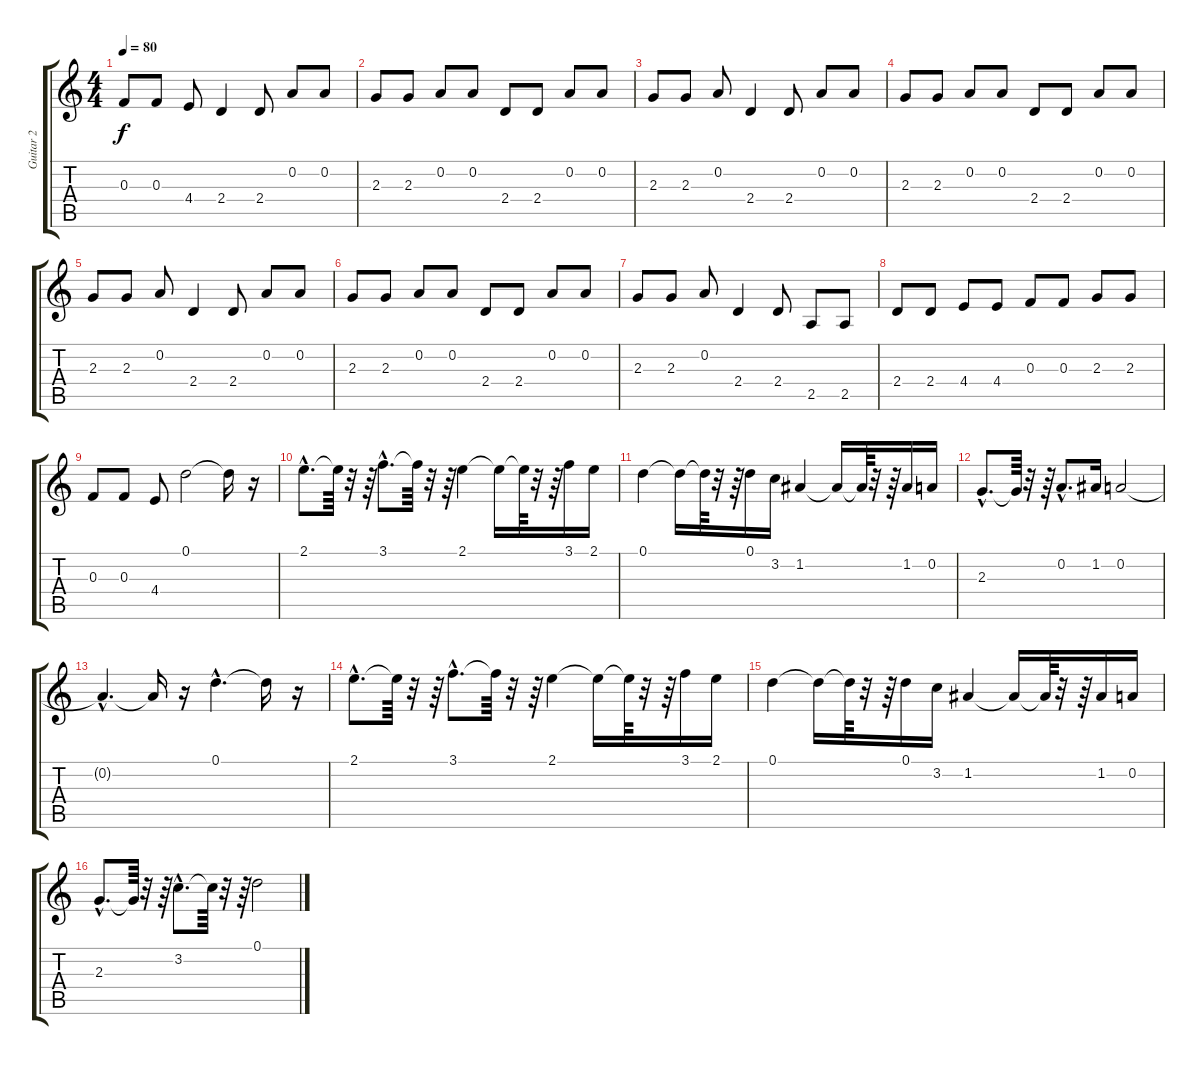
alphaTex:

\track ("Guitar 2" "Guitar 2") {instrument distortionguitar}
\staff {score tabs}
\tuning (D4 A3 F3 C3 G2 D2) {hide}
\ts (4 4)
\tempo 80
\clef g2
\ks c
0.3.8{dy f} 0.3.8 4.4.8 2.4.4 2.4.8 0.2.8 0.2.8 |
2.3.8 2.3.8 0.2.8 0.2.8 2.4.8 2.4.8 0.2.8 0.2.8 |
2.3.8 2.3.8 0.2.8 2.4.4 2.4.8 0.2.8 0.2.8 |
2.3.8 2.3.8 0.2.8 0.2.8 2.4.8 2.4.8 0.2.8 0.2.8 |
2.3.8 2.3.8 0.2.8 2.4.4 2.4.8 0.2.8 0.2.8 |
2.3.8 2.3.8 0.2.8 0.2.8 2.4.8 2.4.8 0.2.8 0.2.8 |
2.3.8 2.3.8 0.2.8 2.4.4 2.4.8 2.5.8 2.5.8 |
2.4.8 2.4.8 4.4.8 4.4.8 0.3.8 0.3.8 2.3.8 2.3.8 |
0.3.8 0.3.8 4.4.8 0.1.2 0.1{t}.16 r.16 |
2.1{hac}.8{d} 2.1{t}.64 r.32 r.64 3.1{hac}.8{d} 3.1{t}.64 r.32 r.64 2.1.4 2.1{t}.16 2.1{t}.64 r.32 r.64 3.1.16 2.1.16 |
0.1.4 0.1{t}.16 0.1{t}.64 r.32 r.64 0.1.16 3.2.16 1.2.4 1.2{t}.16 1.2{t}.64 r.32 r.64 1.2.16 0.2.16 |
2.3{hac}.8{d} 2.3{t}.64 r.32 r.64 0.2{hac}.8{d} 1.2.16 0.2.2 |
0.2{hac t}.4{d} 0.2{t}.16 r.16 0.1{hac}.4{d} 0.1{t}.16 r.16 |
2.1{hac}.8{d} 2.1{t}.64 r.32 r.64 3.1{hac}.8{d} 3.1{t}.64 r.32 r.64 2.1.4 2.1{t}.16 2.1{t}.64 r.32 r.64 3.1.16 2.1.16 |
0.1.4 0.1{t}.16 0.1{t}.64 r.32 r.64 0.1.16 3.2.16 1.2.4 1.2{t}.16 1.2{t}.64 r.32 r.64 1.2.16 0.2.16 |
2.3{hac}.8{d} 2.3{t}.64 r.32 r.64 3.2{hac}.8{d} 3.2{t}.64 r.32 r.64 0.1.2
